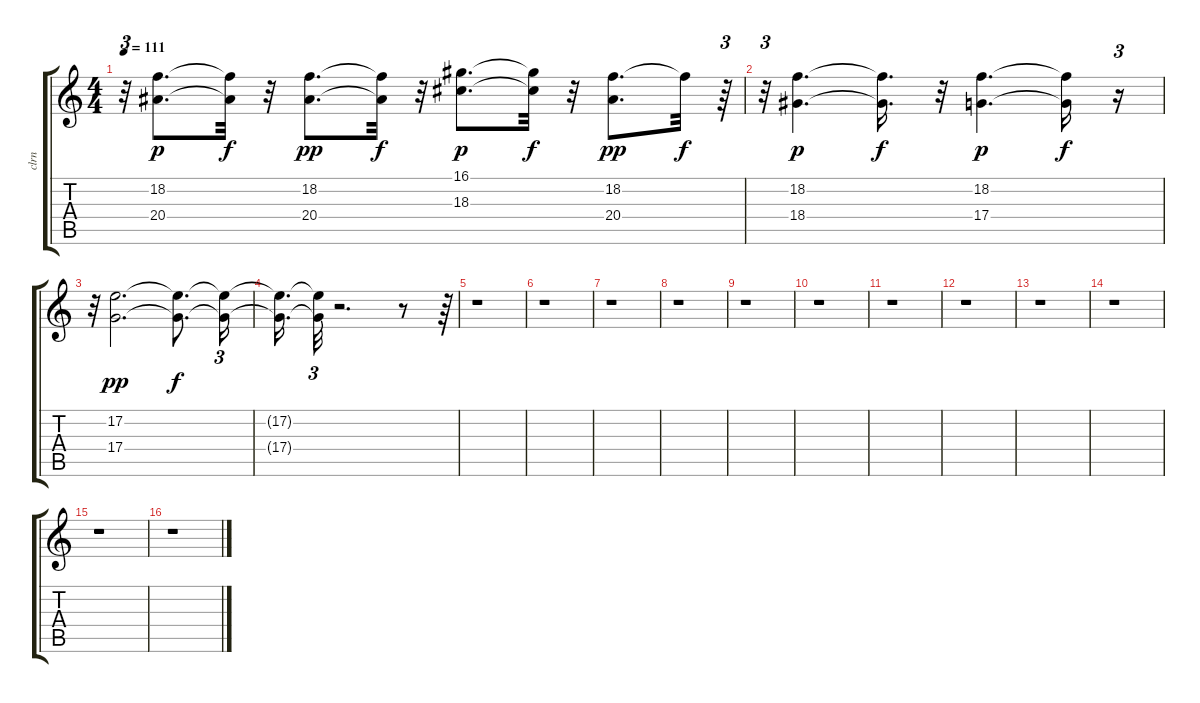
\track ("clrn" "clrn") {instrument clarinet}
\staff {score tabs}
\tuning (E4 B3 G3 D3 A2 E2) {hide}
\ts (4 4)
\tempo 111
\clef g2
\ks c
r.32{tu (3 2) dy f} (18.2 20.4).8{d dy p} (18.2{t} 20.4{t}).32{dy f} r.32 (18.2 20.4).8{d dy pp} (18.2{t} 20.4{t}).32{dy f} r.32 (16.1 18.3).8{d dy p} (16.1{t} 18.3{t}).32{dy f} r.32 (18.2 20.4).8{d dy pp} 18.2{t}.32{dy f} r.64{tu (3 2)} |
r.32{tu (3 2)} (18.2 18.4).4{d dy p} (18.2{t} 18.4{t}).16{d dy f} r.32 (18.2 17.4).4{d dy p} (18.2{t} 17.4{t}).16{dy f} r.16{tu (3 2)} |
r.32{tu (3 2)} (17.2 17.4).2{d dy pp} (17.2{t} 17.4{t}).8{d dy f} (17.2{t} 17.4{t}).16{tu (3 2)} |
(17.2{t} 17.4{t}).16{d} (17.2{t} 17.4{t}).32{tu (3 2)} r.2{d} r.8 r.64{tu (3 2)} |
r.1 |
r.1 |
r.1 |
r.1 |
r.1 |
r.1 |
r.1 |
r.1 |
r.1 |
r.1 |
r.1 |
r.1
